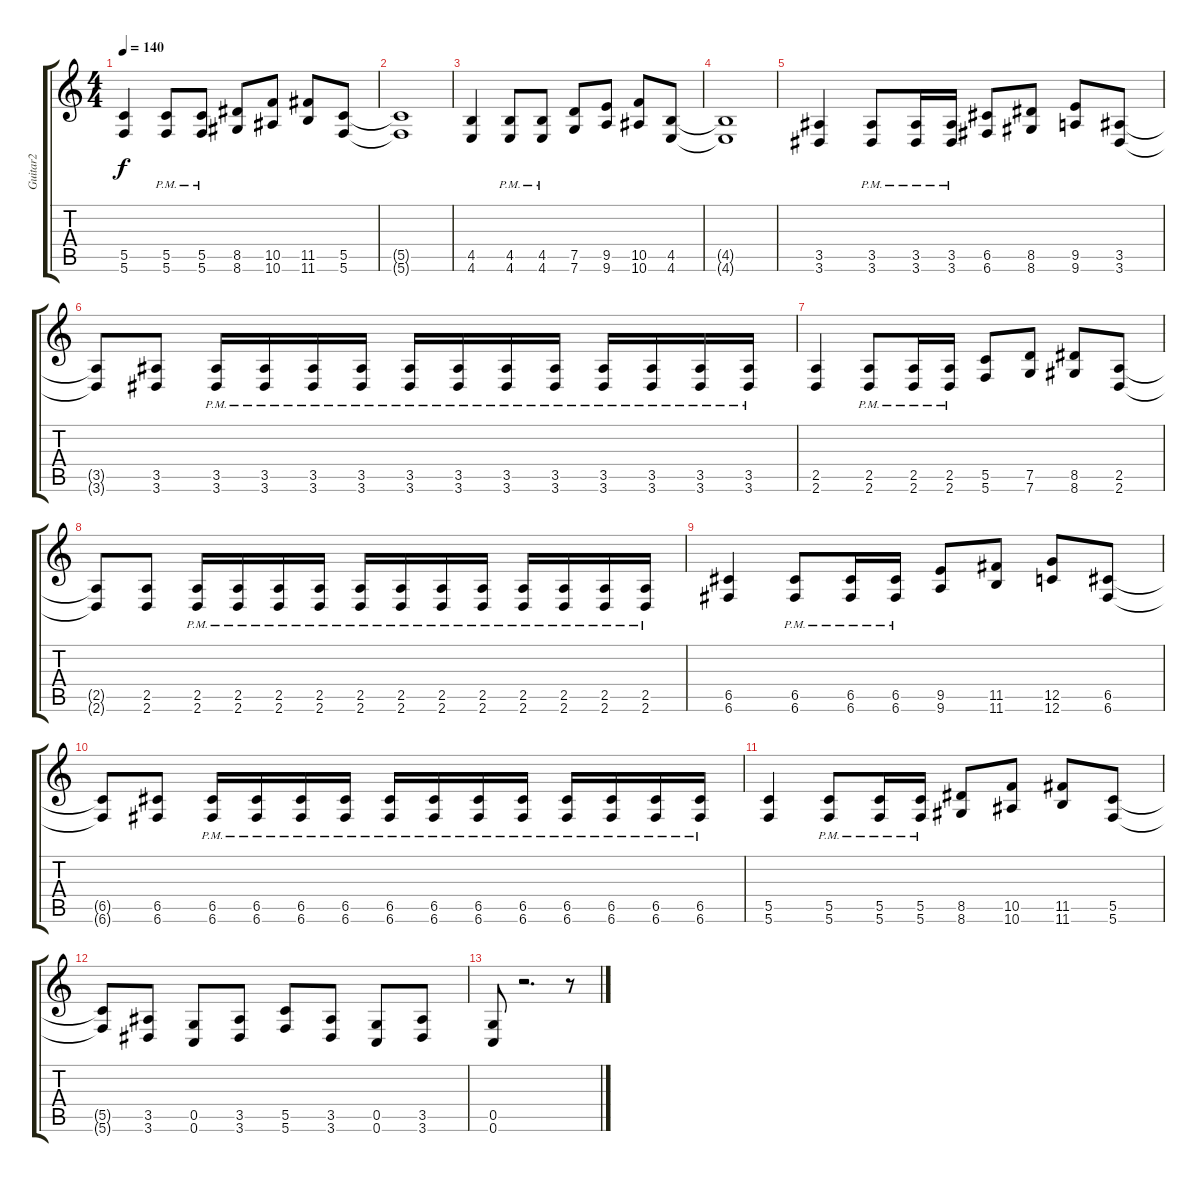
\track ("Guitar2" "Guitar2") {instrument overdrivenguitar}
\staff {score tabs}
\tuning (D4 A3 F3 C3 G2 C2) {hide}
\ts (4 4)
\tempo 140
\clef g2
\ks c
(5.5 5.6).4{dy f} (5.5{pm} 5.6{pm}).8 (5.5{pm} 5.6{pm}).8 (8.5 8.6).8 (10.5 10.6).8 (11.5 11.6).8 (5.5 5.6).8 |
(5.5{t} 5.6{t}).1 |
(4.5 4.6).4 (4.5{pm} 4.6{pm}).8 (4.5{pm} 4.6).8 (7.5 7.6).8 (9.5 9.6).8 (10.5 10.6).8 (4.5 4.6).8 |
(4.5{t} 4.6{t}).1 |
(3.5 3.6).4 (3.5{pm} 3.6{pm}).8 (3.5{pm} 3.6{pm}).16 (3.5{pm} 3.6{pm}).16 (6.5 6.6).8 (8.5 8.6).8 (9.5 9.6).8 (3.5 3.6).8 |
(3.5{t} 3.6{t}).8 (3.5 3.6).8 (3.5{pm} 3.6{pm}).16 (3.5{pm} 3.6{pm}).16 (3.5{pm} 3.6{pm}).16 (3.5{pm} 3.6{pm}).16 (3.5{pm} 3.6{pm}).16 (3.5{pm} 3.6{pm}).16 (3.5{pm} 3.6{pm}).16 (3.5{pm} 3.6{pm}).16 (3.5{pm} 3.6{pm}).16 (3.5{pm} 3.6{pm}).16 (3.5{pm} 3.6{pm}).16 (3.5{pm} 3.6{pm}).16 |
(2.5 2.6).4 (2.5{pm} 2.6{pm}).8 (2.5{pm} 2.6{pm}).16 (2.5{pm} 2.6{pm}).16 (5.5 5.6).8 (7.5 7.6).8 (8.5 8.6).8 (2.5 2.6).8 |
(2.5{t} 2.6{t}).8 (2.5 2.6).8 (2.5{pm} 2.6{pm}).16 (2.5{pm} 2.6{pm}).16 (2.5{pm} 2.6{pm}).16 (2.5{pm} 2.6{pm}).16 (2.5{pm} 2.6{pm}).16 (2.5{pm} 2.6{pm}).16 (2.5{pm} 2.6{pm}).16 (2.5{pm} 2.6{pm}).16 (2.5{pm} 2.6{pm}).16 (2.5{pm} 2.6{pm}).16 (2.5{pm} 2.6{pm}).16 (2.5{pm} 2.6{pm}).16 |
(6.5 6.6).4 (6.5{pm} 6.6{pm}).8 (6.5{pm} 6.6{pm}).16 (6.5{pm} 6.6{pm}).16 (9.5 9.6).8 (11.5 11.6).8 (12.5 12.6).8 (6.5 6.6).8 |
(6.5{t} 6.6{t}).8 (6.5 6.6).8 (6.5{pm} 6.6{pm}).16 (6.5{pm} 6.6{pm}).16 (6.5{pm} 6.6{pm}).16 (6.5{pm} 6.6{pm}).16 (6.5{pm} 6.6{pm}).16 (6.5{pm} 6.6{pm}).16 (6.5{pm} 6.6{pm}).16 (6.5{pm} 6.6{pm}).16 (6.5{pm} 6.6{pm}).16 (6.5{pm} 6.6{pm}).16 (6.5 6.6{pm}).16 (6.5{pm} 6.6{pm}).16 |
(5.5 5.6).4 (5.5{pm} 5.6{pm}).8 (5.5{pm} 5.6{pm}).16 (5.5{pm} 5.6).16 (8.5 8.6).8 (10.5 10.6).8 (11.5 11.6).8 (5.5 5.6).8 |
(5.5{t} 5.6{t}).8 (3.5 3.6).8 (0.5 0.6).8 (3.5 3.6).8 (5.5 5.6).8 (3.5 3.6).8 (0.5 0.6).8 (3.5 3.6).8 |
(0.5 0.6).8 r.2{d} r.8
